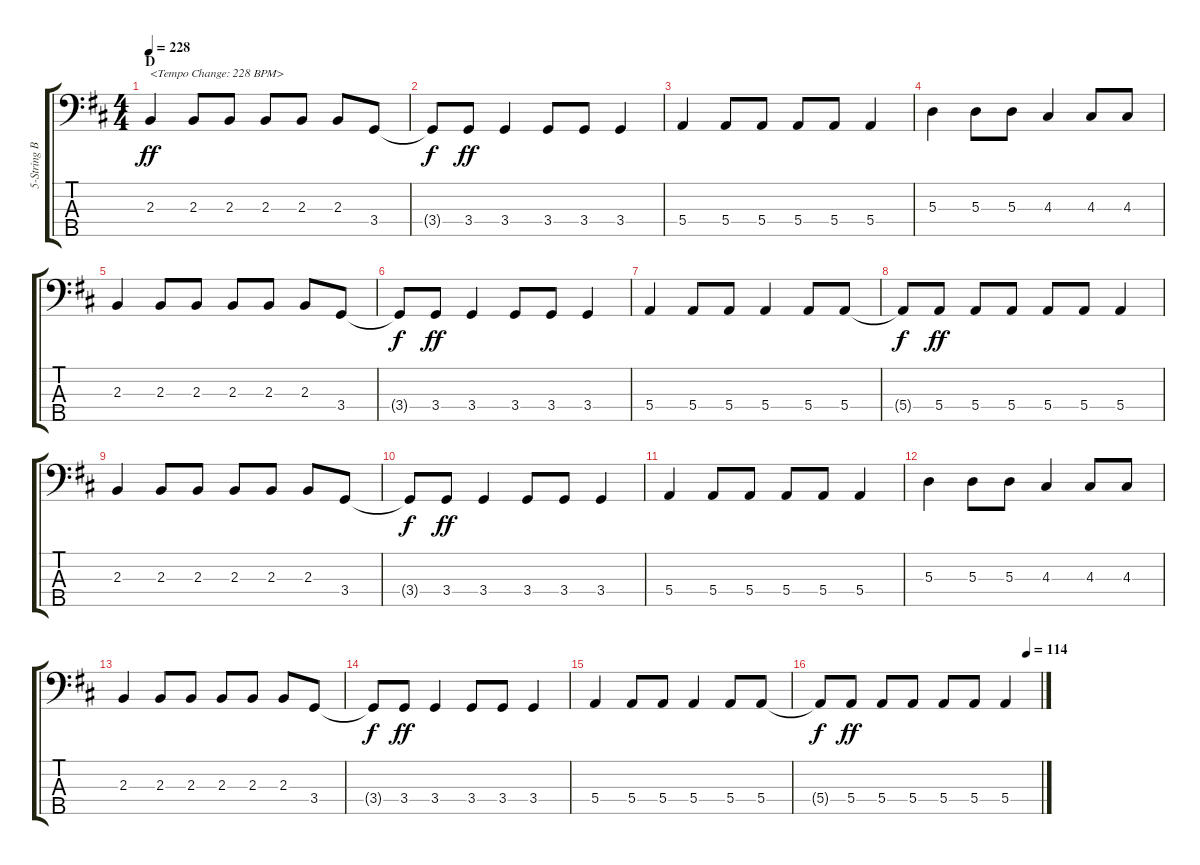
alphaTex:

\track ("5-String Bass" "5-String B") {instrument electricbasspick}
\staff {score tabs}
\tuning (G2 D2 A1 E1 B0) {hide}
\ts (4 4)
\section ("" "D")
\tempo 228
\clef f4
\ks d
2.3.4{txt "<Tempo Change: 228 BPM>" dy ff} 2.3.8 2.3.8 2.3.8 2.3.8 2.3.8 3.4.8 |
3.4{t}.8{dy f} 3.4.8{dy ff} 3.4.4 3.4.8 3.4.8 3.4.4 |
5.4.4 5.4.8 5.4.8 5.4.8 5.4.8 5.4.4 |
5.3.4 5.3.8 5.3.8 4.3.4 4.3.8 4.3.8 |
2.3.4 2.3.8 2.3.8 2.3.8 2.3.8 2.3.8 3.4.8 |
3.4{t}.8{dy f} 3.4.8{dy ff} 3.4.4 3.4.8 3.4.8 3.4.4 |
5.4.4 5.4.8 5.4.8 5.4.4 5.4.8 5.4.8 |
5.4{t}.8{dy f} 5.4.8{dy ff} 5.4.8 5.4.8 5.4.8 5.4.8 5.4.4 |
2.3.4 2.3.8 2.3.8 2.3.8 2.3.8 2.3.8 3.4.8 |
3.4{t}.8{dy f} 3.4.8{dy ff} 3.4.4 3.4.8 3.4.8 3.4.4 |
5.4.4 5.4.8 5.4.8 5.4.8 5.4.8 5.4.4 |
5.3.4 5.3.8 5.3.8 4.3.4 4.3.8 4.3.8 |
2.3.4 2.3.8 2.3.8 2.3.8 2.3.8 2.3.8 3.4.8 |
3.4{t}.8{dy f} 3.4.8{dy ff} 3.4.4 3.4.8 3.4.8 3.4.4 |
5.4.4 5.4.8 5.4.8 5.4.4 5.4.8 5.4.8 |
\tempo (114 0.9375)
5.4{t}.8{dy f} 5.4.8{dy ff} 5.4.8 5.4.8 5.4.8 5.4.8 5.4.4
